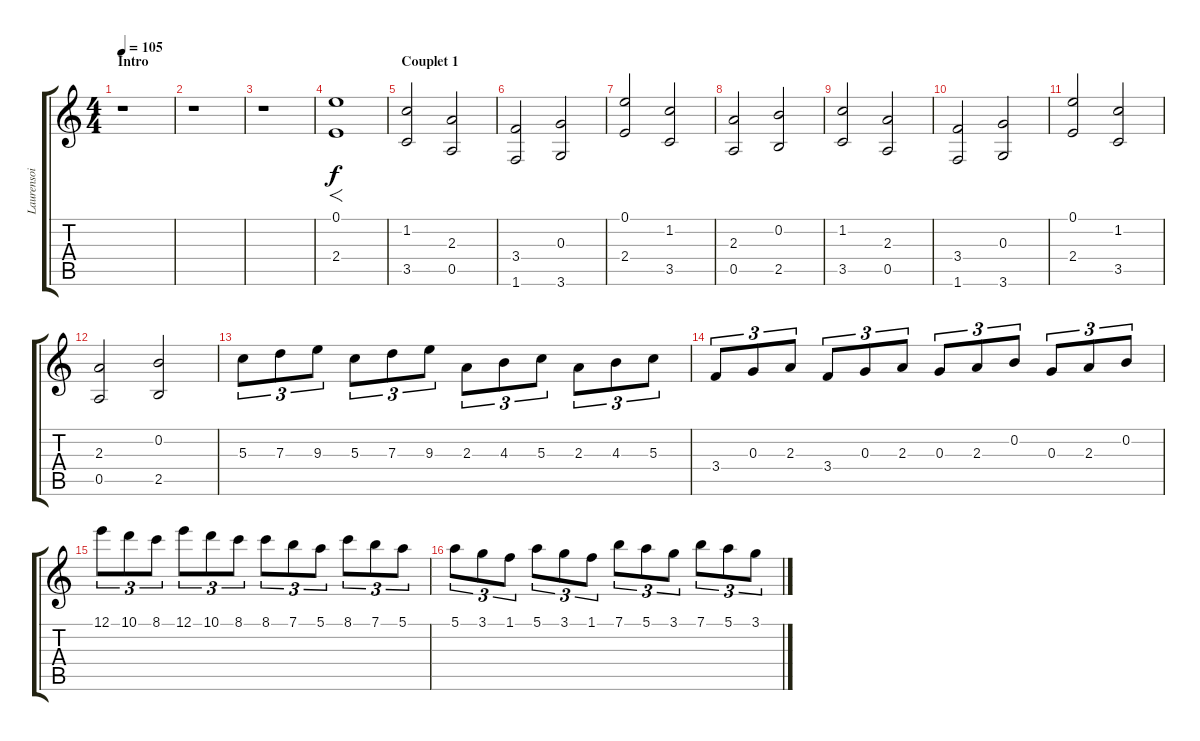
\track ("Laurensoi" "Laurensoi") {instrument electricguitarclean}
\staff {score tabs}
\tuning (E4 B3 G3 D3 A2 E2) {hide}
\ts (4 4)
\section ("" "Intro")
\tempo 105
\clef g2
\ks c
r.1{dy f volume 10 instrument electricguitarclean} |
r.1 |
r.1 |
(0.1 2.4).1{f} |
\section ("" "Couplet 1")
(1.2 3.5).2 (2.3 0.5).2 |
(3.4 1.6).2 (0.3 3.6).2 |
(0.1 2.4).2 (1.2 3.5).2 |
(2.3 0.5).2 (0.2 2.5).2 |
(1.2 3.5).2 (2.3 0.5).2 |
(3.4 1.6).2 (0.3 3.6).2 |
(0.1 2.4).2 (1.2 3.5).2 |
(2.3 0.5).2 (0.2 2.5).2 |
5.3.8{tu (3 2)} 7.3.8{tu (3 2)} 9.3.8{tu (3 2)} 5.3.8{tu (3 2)} 7.3.8{tu (3 2)} 9.3.8{tu (3 2)} 2.3.8{tu (3 2)} 4.3.8{tu (3 2)} 5.3.8{tu (3 2)} 2.3.8{tu (3 2)} 4.3.8{tu (3 2)} 5.3.8{tu (3 2)} |
3.4.8{tu (3 2)} 0.3.8{tu (3 2)} 2.3.8{tu (3 2)} 3.4.8{tu (3 2)} 0.3.8{tu (3 2)} 2.3.8{tu (3 2)} 0.3.8{tu (3 2)} 2.3.8{tu (3 2)} 0.2.8{tu (3 2)} 0.3.8{tu (3 2)} 2.3.8{tu (3 2)} 0.2.8{tu (3 2)} |
12.1.8{tu (3 2)} 10.1.8{tu (3 2)} 8.1.8{tu (3 2)} 12.1.8{tu (3 2)} 10.1.8{tu (3 2)} 8.1.8{tu (3 2)} 8.1.8{tu (3 2)} 7.1.8{tu (3 2)} 5.1.8{tu (3 2)} 8.1.8{tu (3 2)} 7.1.8{tu (3 2)} 5.1.8{tu (3 2)} |
5.1.8{tu (3 2)} 3.1.8{tu (3 2)} 1.1.8{tu (3 2)} 5.1.8{tu (3 2)} 3.1.8{tu (3 2)} 1.1.8{tu (3 2)} 7.1.8{tu (3 2)} 5.1.8{tu (3 2)} 3.1.8{tu (3 2)} 7.1.8{tu (3 2)} 5.1.8{tu (3 2)} 3.1.8{tu (3 2)}
